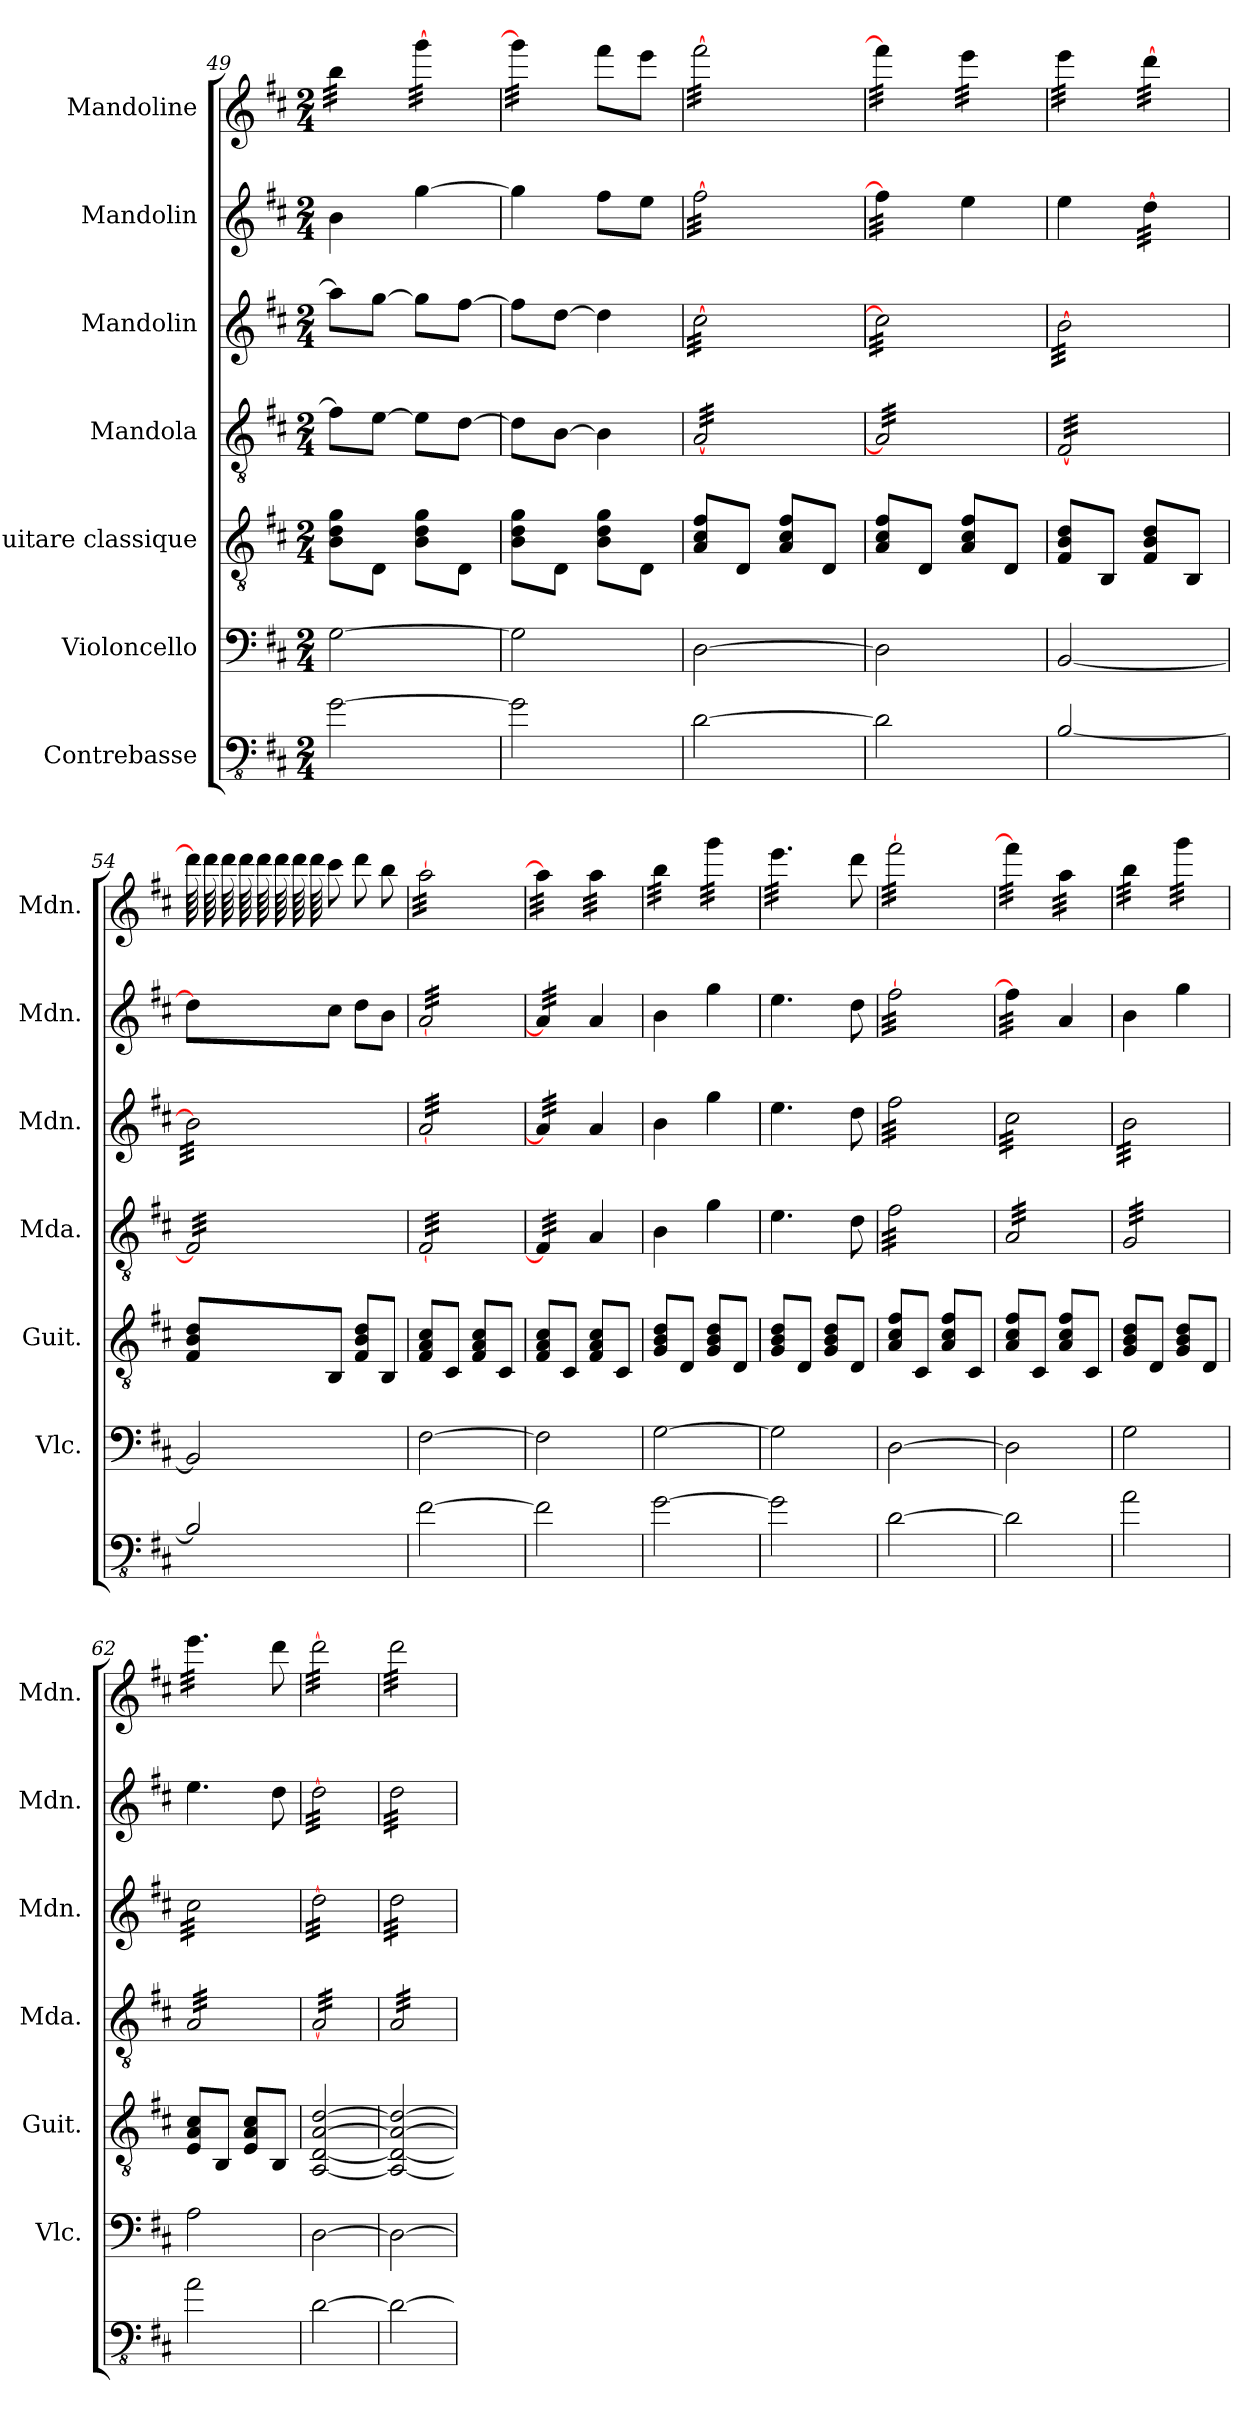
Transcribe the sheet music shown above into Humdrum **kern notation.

**kern	**kern	**kern	**kern	**kern	**kern	**kern
*part7	*part6	*part5	*part4	*part3	*part2	*part1
*staff7	*staff6	*staff5	*staff4	*staff3	*staff2	*staff1
*I"Contrebasse	*I"Violoncello	*I"Guitare classique	*I"Mandola	*I"Mandolin	*I"Mandolin	*I"Mandoline
*	*I'Vlc.	*I'Guit.	*I'Mda.	*I'Mdn.	*I'Mdn.	*I'Mdn.
*clefFv4	*clefF4	*clefGv2	*clefGv2	*clefG2	*clefG2	*clefG2
*ITrd7c12	*	*	*	*	*	*
*k[f#c#]	*k[f#c#]	*k[f#c#]	*k[f#c#]	*k[f#c#]	*k[f#c#]	*k[f#c#]
*M2/4	*M2/4	*M2/4	*M2/4	*M2/4	*M2/4	*M2/4
=49	=49	=49	=49	=49	=49	=49
*	*	*	*	*	*	*tremolo
[2GG\	[2G\	8B\ 8d\ 8g\L	8f#\L]	8aa\L]	4b\	32bb\LLL
.	.	.	.	.	.	32bb\
.	.	.	.	.	.	32bb\
.	.	.	.	.	.	32bb\
.	.	8D\J	[8e\J	[8gg\J	.	32bb\
.	.	.	.	.	.	32bb\
.	.	.	.	.	.	32bb\
.	.	.	.	.	.	32bb\JJJ
.	.	8B\ 8d\ 8g\L	8e\L]	8gg\L]	[4gg\	[32ggg\LLL
.	.	.	.	.	.	32ggg\
.	.	.	.	.	.	32ggg\
.	.	.	.	.	.	32ggg\
.	.	8D\J	[8d\J	[8ff#\J	.	32ggg\
.	.	.	.	.	.	32ggg\
.	.	.	.	.	.	32ggg\
.	.	.	.	.	.	32ggg\JJJ
!!LO:PB:g=z
=50	=50	=50	=50	=50	=50	=50
2GG\]	2G\]	8B\ 8d\ 8g\L	8d\L]	8ff#\L]	4gg\]	32ggg\]LLL
.	.	.	.	.	.	32ggg\
.	.	.	.	.	.	32ggg\
.	.	.	.	.	.	32ggg\
.	.	8D\J	[8B\J	[8dd\J	.	32ggg\
.	.	.	.	.	.	32ggg\
.	.	.	.	.	.	32ggg\
.	.	.	.	.	.	32ggg\JJJ
*	*	*	*	*	*	*Xtremolo
.	.	8B\ 8d\ 8g\L	4B\]	4dd\]	8ff#\L	8fff#\L
.	.	8D\J	.	.	8ee\J	8eee\J
=51	=51	=51	=51	=51	=51	=51
*	*	*	*tremolo	*	*	*
*	*	*	*	*tremolo	*	*
*	*	*	*	*	*tremolo	*
*	*	*	*	*	*	*tremolo
[2DD\	[2D\	8A/ 8c#/ 8f#/L	[32A/LLL	[32cc#\LLL	[32ff#\LLL	[32fff#\LLL
.	.	.	32A/	32cc#\	32ff#\	32fff#\
.	.	.	32A/	32cc#\	32ff#\	32fff#\
.	.	.	32A/	32cc#\	32ff#\	32fff#\
.	.	8D/J	32A/	32cc#\	32ff#\	32fff#\
.	.	.	32A/	32cc#\	32ff#\	32fff#\
.	.	.	32A/	32cc#\	32ff#\	32fff#\
.	.	.	32A/	32cc#\	32ff#\	32fff#\
.	.	8A/ 8c#/ 8f#/L	32A/	32cc#\	32ff#\	32fff#\
.	.	.	32A/	32cc#\	32ff#\	32fff#\
.	.	.	32A/	32cc#\	32ff#\	32fff#\
.	.	.	32A/	32cc#\	32ff#\	32fff#\
.	.	8D/J	32A/	32cc#\	32ff#\	32fff#\
.	.	.	32A/	32cc#\	32ff#\	32fff#\
.	.	.	32A/	32cc#\	32ff#\	32fff#\
.	.	.	32A/JJJ	32cc#\JJJ	32ff#\JJJ	32fff#\JJJ
=52	=52	=52	=52	=52	=52	=52
2DD\]	2D\]	8A/ 8c#/ 8f#/L	32A/]LLL	32cc#\]LLL	32ff#\]LLL	32fff#\]LLL
.	.	.	32A/	32cc#\	32ff#\	32fff#\
.	.	.	32A/	32cc#\	32ff#\	32fff#\
.	.	.	32A/	32cc#\	32ff#\	32fff#\
.	.	8D/J	32A/	32cc#\	32ff#\	32fff#\
.	.	.	32A/	32cc#\	32ff#\	32fff#\
.	.	.	32A/	32cc#\	32ff#\	32fff#\
.	.	.	32A/	32cc#\	32ff#\JJJ	32fff#\JJJ
*	*	*	*	*	*Xtremolo	*
.	.	8A/ 8c#/ 8f#/L	32A/	32cc#\	4ee\	32eee\LLL
.	.	.	32A/	32cc#\	.	32eee\
.	.	.	32A/	32cc#\	.	32eee\
.	.	.	32A/	32cc#\	.	32eee\
.	.	8D/J	32A/	32cc#\	.	32eee\
.	.	.	32A/	32cc#\	.	32eee\
.	.	.	32A/	32cc#\	.	32eee\
.	.	.	32A/JJJ	32cc#\JJJ	.	32eee\JJJ
=53	=53	=53	=53	=53	=53	=53
[2BBB/	[2BB/	8F#/ 8B/ 8d/L	[32F#/LLL	[32b\LLL	4ee\	32eee\LLL
.	.	.	32F#/	32b\	.	32eee\
.	.	.	32F#/	32b\	.	32eee\
.	.	.	32F#/	32b\	.	32eee\
.	.	8BB/J	32F#/	32b\	.	32eee\
.	.	.	32F#/	32b\	.	32eee\
.	.	.	32F#/	32b\	.	32eee\
.	.	.	32F#/	32b\	.	32eee\JJJ
*	*	*	*	*	*tremolo	*
.	.	8F#/ 8B/ 8d/L	32F#/	32b\	[32dd\LLL	[32ddd\LLL
.	.	.	32F#/	32b\	32dd\	32ddd\
.	.	.	32F#/	32b\	32dd\	32ddd\
.	.	.	32F#/	32b\	32dd\	32ddd\
.	.	8BB/J	32F#/	32b\	32dd\	32ddd\
.	.	.	32F#/	32b\	32dd\	32ddd\
.	.	.	32F#/	32b\	32dd\	32ddd\
.	.	.	32F#/JJJ	32b\JJJ	32dd\JJJ	32ddd\JJJ
*	*	*	*	*	*Xtremolo	*
=54	=54	=54	=54	=54	=54	=54
2BBB/]	2BB/]	8F#/ 8B/ 8d/L	32F#/]LLL	32b\]LLL	8dd\L]	64ddd\]LLLL
.	.	.	.	.	.	64ddd\
.	.	.	32F#/	32b\	.	64ddd\
.	.	.	.	.	.	64ddd\
.	.	.	32F#/	32b\	.	64ddd\
.	.	.	.	.	.	64ddd\
.	.	.	32F#/	32b\	.	64ddd\
.	.	.	.	.	.	64ddd\
*	*	*	*	*	*	*Xtremolo
.	.	8BB/J	32F#/	32b\	8cc#\J	8ccc#\J
.	.	.	32F#/	32b\	.	.
.	.	.	32F#/	32b\	.	.
.	.	.	32F#/	32b\	.	.
.	.	8F#/ 8B/ 8d/L	32F#/	32b\	8dd\L	8ddd\L
.	.	.	32F#/	32b\	.	.
.	.	.	32F#/	32b\	.	.
.	.	.	32F#/	32b\	.	.
.	.	8BB/J	32F#/	32b\	8b\J	8bb\J
.	.	.	32F#/	32b\	.	.
.	.	.	32F#/	32b\	.	.
.	.	.	32F#/JJJ	32b\JJJ	.	.
=55	=55	=55	=55	=55	=55	=55
*	*	*	*	*	*tremolo	*
*	*	*	*	*	*	*tremolo
[2FF#\	[2F#\	8F#/ 8A/ 8c#/L	[32F#/LLL	[32a/LLL	[32a/LLL	[32aa\LLL
.	.	.	32F#/	32a/	32a/	32aa\
.	.	.	32F#/	32a/	32a/	32aa\
.	.	.	32F#/	32a/	32a/	32aa\
.	.	8C#/J	32F#/	32a/	32a/	32aa\
.	.	.	32F#/	32a/	32a/	32aa\
.	.	.	32F#/	32a/	32a/	32aa\
.	.	.	32F#/	32a/	32a/	32aa\
.	.	8F#/ 8A/ 8c#/L	32F#/	32a/	32a/	32aa\
.	.	.	32F#/	32a/	32a/	32aa\
.	.	.	32F#/	32a/	32a/	32aa\
.	.	.	32F#/	32a/	32a/	32aa\
.	.	8C#/J	32F#/	32a/	32a/	32aa\
.	.	.	32F#/	32a/	32a/	32aa\
.	.	.	32F#/	32a/	32a/	32aa\
.	.	.	32F#/JJJ	32a/JJJ	32a/JJJ	32aa\JJJ
=56	=56	=56	=56	=56	=56	=56
2FF#\]	2F#\]	8F#/ 8A/ 8c#/L	32F#/]LLL	32a/]LLL	32a/]LLL	32aa\]LLL
.	.	.	32F#/	32a/	32a/	32aa\
.	.	.	32F#/	32a/	32a/	32aa\
.	.	.	32F#/	32a/	32a/	32aa\
.	.	8C#/J	32F#/	32a/	32a/	32aa\
.	.	.	32F#/	32a/	32a/	32aa\
.	.	.	32F#/	32a/	32a/	32aa\
.	.	.	32F#/JJJ	32a/JJJ	32a/JJJ	32aa\JJJ
*	*	*	*	*	*Xtremolo	*
*	*	*	*	*Xtremolo	*	*
*	*	*	*Xtremolo	*	*	*
.	.	8F#/ 8A/ 8c#/L	4A/	4a/	4a/	32aa\LLL
.	.	.	.	.	.	32aa\
.	.	.	.	.	.	32aa\
.	.	.	.	.	.	32aa\
.	.	8C#/J	.	.	.	32aa\
.	.	.	.	.	.	32aa\
.	.	.	.	.	.	32aa\
.	.	.	.	.	.	32aa\JJJ
=57	=57	=57	=57	=57	=57	=57
[2GG\	[2G\	8G/ 8B/ 8d/L	4B\	4b\	4b\	32bb\LLL
.	.	.	.	.	.	32bb\
.	.	.	.	.	.	32bb\
.	.	.	.	.	.	32bb\
.	.	8D/J	.	.	.	32bb\
.	.	.	.	.	.	32bb\
.	.	.	.	.	.	32bb\
.	.	.	.	.	.	32bb\JJJ
.	.	8G/ 8B/ 8d/L	4g\	4gg\	4gg\	32ggg\LLL
.	.	.	.	.	.	32ggg\
.	.	.	.	.	.	32ggg\
.	.	.	.	.	.	32ggg\
.	.	8D/J	.	.	.	32ggg\
.	.	.	.	.	.	32ggg\
.	.	.	.	.	.	32ggg\
.	.	.	.	.	.	32ggg\JJJ
!!LO:PB:g=z
=58	=58	=58	=58	=58	=58	=58
2GG\]	2G\]	8G/ 8B/ 8d/L	4.e\	4.ee\	4.ee\	32eee\LLL
.	.	.	.	.	.	32eee\
.	.	.	.	.	.	32eee\
.	.	.	.	.	.	32eee\
.	.	8D/J	.	.	.	32eee\
.	.	.	.	.	.	32eee\
.	.	.	.	.	.	32eee\
.	.	.	.	.	.	32eee\
.	.	8G/ 8B/ 8d/L	.	.	.	32eee\
.	.	.	.	.	.	32eee\
.	.	.	.	.	.	32eee\
.	.	.	.	.	.	32eee\JJJ
*	*	*	*	*	*	*Xtremolo
.	.	8D/J	8d\	8dd\	8dd\	8ddd\
=59	=59	=59	=59	=59	=59	=59
*	*	*	*tremolo	*	*	*
*	*	*	*	*tremolo	*	*
*	*	*	*	*	*tremolo	*
*	*	*	*	*	*	*tremolo
[2DD\	[2D\	8A/ 8c#/ 8f#/L	32f#\LLL	32ff#\LLL	[32ff#\LLL	[32fff#\LLL
.	.	.	32f#\	32ff#\	32ff#\	32fff#\
.	.	.	32f#\	32ff#\	32ff#\	32fff#\
.	.	.	32f#\	32ff#\	32ff#\	32fff#\
.	.	8C#/J	32f#\	32ff#\	32ff#\	32fff#\
.	.	.	32f#\	32ff#\	32ff#\	32fff#\
.	.	.	32f#\	32ff#\	32ff#\	32fff#\
.	.	.	32f#\	32ff#\	32ff#\	32fff#\
.	.	8A/ 8c#/ 8f#/L	32f#\	32ff#\	32ff#\	32fff#\
.	.	.	32f#\	32ff#\	32ff#\	32fff#\
.	.	.	32f#\	32ff#\	32ff#\	32fff#\
.	.	.	32f#\	32ff#\	32ff#\	32fff#\
.	.	8C#/J	32f#\	32ff#\	32ff#\	32fff#\
.	.	.	32f#\	32ff#\	32ff#\	32fff#\
.	.	.	32f#\	32ff#\	32ff#\	32fff#\
.	.	.	32f#\JJJ	32ff#\JJJ	32ff#\JJJ	32fff#\JJJ
=60	=60	=60	=60	=60	=60	=60
2DD\]	2D\]	8A/ 8c#/ 8f#/L	32A/LLL	32cc#\LLL	32ff#\]LLL	32fff#\]LLL
.	.	.	32A/	32cc#\	32ff#\	32fff#\
.	.	.	32A/	32cc#\	32ff#\	32fff#\
.	.	.	32A/	32cc#\	32ff#\	32fff#\
.	.	8C#/J	32A/	32cc#\	32ff#\	32fff#\
.	.	.	32A/	32cc#\	32ff#\	32fff#\
.	.	.	32A/	32cc#\	32ff#\	32fff#\
.	.	.	32A/	32cc#\	32ff#\JJJ	32fff#\JJJ
*	*	*	*	*	*Xtremolo	*
.	.	8A/ 8c#/ 8f#/L	32A/	32cc#\	4a/	32aa\LLL
.	.	.	32A/	32cc#\	.	32aa\
.	.	.	32A/	32cc#\	.	32aa\
.	.	.	32A/	32cc#\	.	32aa\
.	.	8C#/J	32A/	32cc#\	.	32aa\
.	.	.	32A/	32cc#\	.	32aa\
.	.	.	32A/	32cc#\	.	32aa\
.	.	.	32A/JJJ	32cc#\JJJ	.	32aa\JJJ
=61	=61	=61	=61	=61	=61	=61
2AA\	2G\	8G/ 8B/ 8d/L	32G/LLL	32b\LLL	4b\	32bb\LLL
.	.	.	32G/	32b\	.	32bb\
.	.	.	32G/	32b\	.	32bb\
.	.	.	32G/	32b\	.	32bb\
.	.	8D/J	32G/	32b\	.	32bb\
.	.	.	32G/	32b\	.	32bb\
.	.	.	32G/	32b\	.	32bb\
.	.	.	32G/	32b\	.	32bb\JJJ
.	.	8G/ 8B/ 8d/L	32G/	32b\	4gg\	32ggg\LLL
.	.	.	32G/	32b\	.	32ggg\
.	.	.	32G/	32b\	.	32ggg\
.	.	.	32G/	32b\	.	32ggg\
.	.	8D/J	32G/	32b\	.	32ggg\
.	.	.	32G/	32b\	.	32ggg\
.	.	.	32G/	32b\	.	32ggg\
.	.	.	32G/JJJ	32b\JJJ	.	32ggg\JJJ
=62	=62	=62	=62	=62	=62	=62
2AA\	2A\	8E/ 8A/ 8c#/L	32A/LLL	32cc#\LLL	4.ee\	32eee\LLL
.	.	.	32A/	32cc#\	.	32eee\
.	.	.	32A/	32cc#\	.	32eee\
.	.	.	32A/	32cc#\	.	32eee\
.	.	8BB/J	32A/	32cc#\	.	32eee\
.	.	.	32A/	32cc#\	.	32eee\
.	.	.	32A/	32cc#\	.	32eee\
.	.	.	32A/	32cc#\	.	32eee\
.	.	8E/ 8A/ 8c#/L	32A/	32cc#\	.	32eee\
.	.	.	32A/	32cc#\	.	32eee\
.	.	.	32A/	32cc#\	.	32eee\
.	.	.	32A/	32cc#\	.	32eee\JJJ
*	*	*	*	*	*	*Xtremolo
.	.	8BB/J	32A/	32cc#\	8dd\	8ddd\
.	.	.	32A/	32cc#\	.	.
.	.	.	32A/	32cc#\	.	.
.	.	.	32A/JJJ	32cc#\JJJ	.	.
=63	=63	=63	=63	=63	=63	=63
*	*	*	*	*	*tremolo	*
*	*	*	*	*	*	*tremolo
[2DD\	[2D\	[2AA/ [2D/ [2A/ [2d/	[32A/LLL	[32dd\LLL	[32dd\LLL	[32ddd\LLL
.	.	.	32A/	32dd\	32dd\	32ddd\
.	.	.	32A/	32dd\	32dd\	32ddd\
.	.	.	32A/	32dd\	32dd\	32ddd\
.	.	.	32A/	32dd\	32dd\	32ddd\
.	.	.	32A/	32dd\	32dd\	32ddd\
.	.	.	32A/	32dd\	32dd\	32ddd\
.	.	.	32A/	32dd\	32dd\	32ddd\
.	.	.	32A/	32dd\	32dd\	32ddd\
.	.	.	32A/	32dd\	32dd\	32ddd\
.	.	.	32A/	32dd\	32dd\	32ddd\
.	.	.	32A/	32dd\	32dd\	32ddd\
.	.	.	32A/	32dd\	32dd\	32ddd\
.	.	.	32A/	32dd\	32dd\	32ddd\
.	.	.	32A/	32dd\	32dd\	32ddd\
.	.	.	32A/JJJ	32dd\JJJ	32dd\JJJ	32ddd\JJJ
=64	=64	=64	=64	=64	=64	=64
2DD\_	2D\_	2AA/_ 2D/_ 2A/_ 2d/_	32A/LLL	32dd\LLL	32dd\LLL	32ddd\LLL
.	.	.	32A/	32dd\	32dd\	32ddd\
.	.	.	32A/	32dd\	32dd\	32ddd\
.	.	.	32A/	32dd\	32dd\	32ddd\
.	.	.	32A/	32dd\	32dd\	32ddd\
.	.	.	32A/	32dd\	32dd\	32ddd\
.	.	.	32A/	32dd\	32dd\	32ddd\
.	.	.	32A/	32dd\	32dd\	32ddd\
.	.	.	32A/	32dd\	32dd\	32ddd\
.	.	.	32A/	32dd\	32dd\	32ddd\
.	.	.	32A/	32dd\	32dd\	32ddd\
.	.	.	32A/	32dd\	32dd\	32ddd\
.	.	.	32A/	32dd\	32dd\	32ddd\
.	.	.	32A/	32dd\	32dd\	32ddd\
.	.	.	32A/	32dd\	32dd\	32ddd\
.	.	.	32A/JJJ	32dd\JJJ	32dd\JJJ	32ddd\JJJ
*	*	*	*	*	*	*Xtremolo
*	*	*	*	*	*Xtremolo	*
*	*	*	*	*Xtremolo	*	*
*	*	*	*Xtremolo	*	*	*
=	=	=	=	=	=	=
*-	*-	*-	*-	*-	*-	*-
